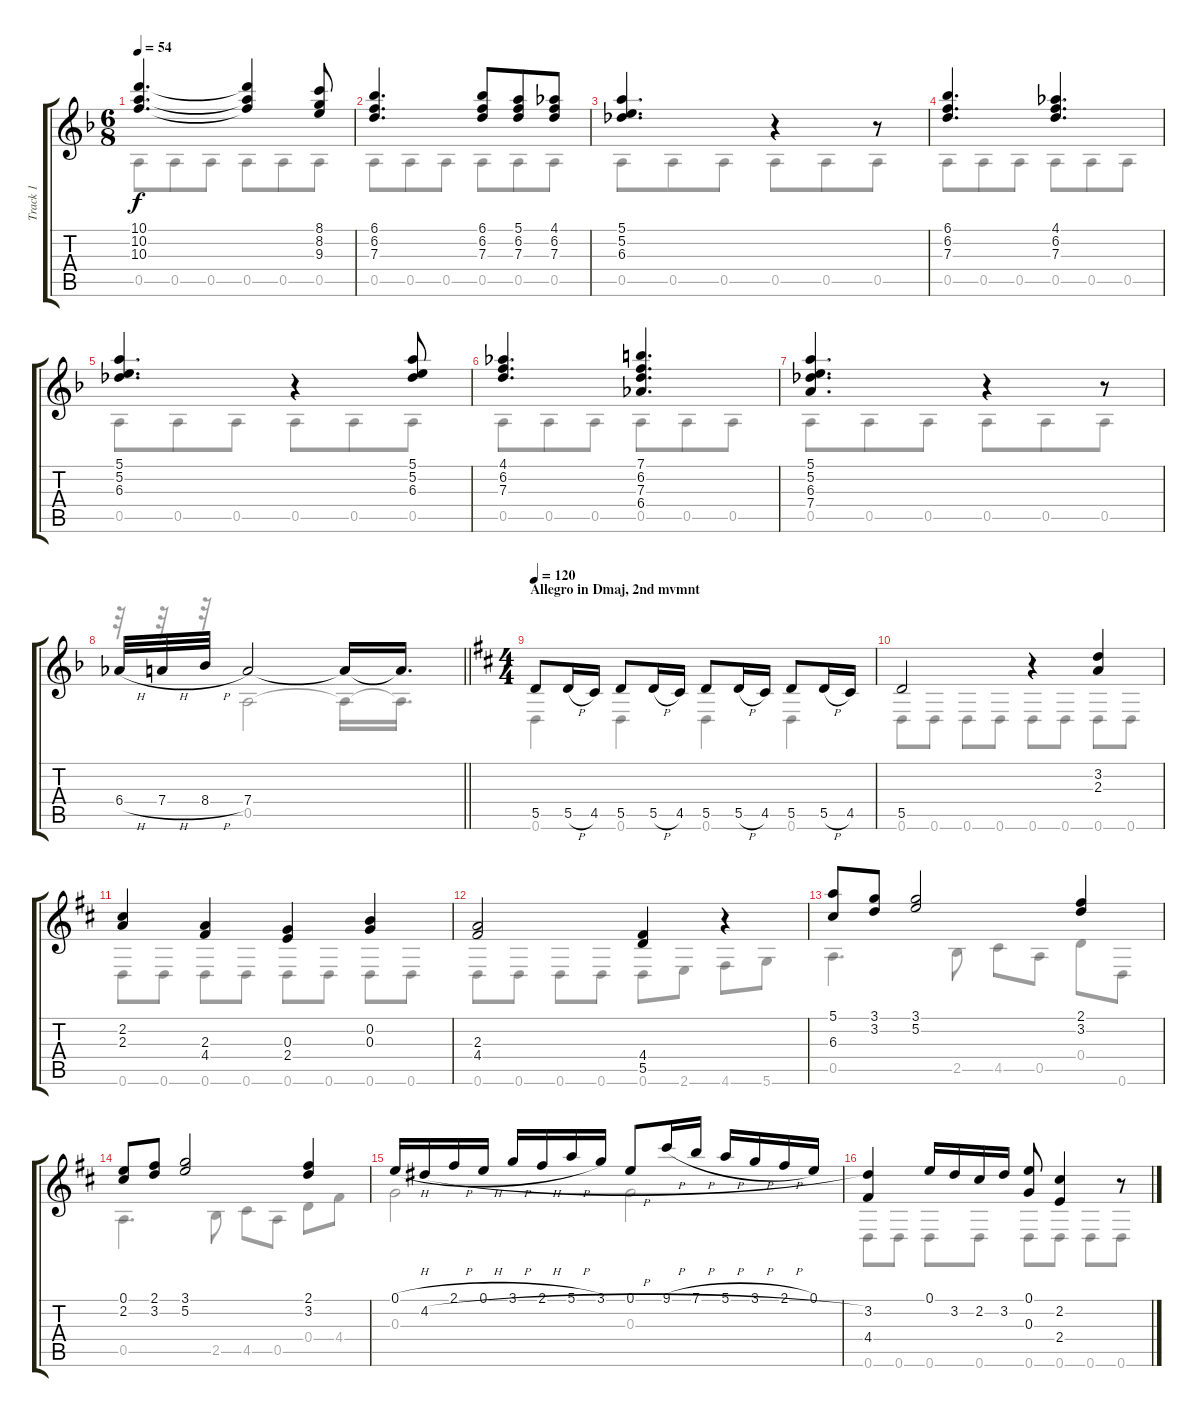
\track ("Track 1" "Track 1") {instrument acousticguitarnylon}
\staff {score tabs}
\tuning (E4 B3 G3 D3 A2 D2) {hide}
\voice
\ts (6 8)
\tempo 54
\clef g2
\ks dminor
(10.1 10.2 10.3).4{d dy f} (10.1{t} 10.2{t} 10.3{t}).4 (8.1 8.2 9.3).8 |
(6.1 6.2 7.3).4{d} (6.1 6.2 7.3).8 (5.1 6.2 7.3).8 (4.1 6.2 7.3).8 |
(5.1 5.2 6.3).4{d} r.4 r.8 |
(6.1 6.2 7.3).4{d} (4.1 6.2 7.3).4{d} |
(5.1 5.2 6.3).4{d} r.4 (5.1 5.2 6.3).8 |
(4.1 6.2 7.3).4{d} (7.1 6.2 7.3 6.4).4{d} |
(5.1 5.2 6.3 7.4).4{d} r.4 r.8 |
\barLineRight lightlight
6.4{h}.32 7.4{h}.32 8.4{h}.32 7.4.2 7.4{t}.16 7.4{t}.16{d} |
\ts (4 4)
\section ("" "Allegro in Dmaj, 2nd mvmnt")
\tempo 120
\ks d
5.5.8 5.5{h}.16 4.5.16 5.5.8 5.5{h}.16 4.5.16 5.5.8 5.5{h}.16 4.5.16 5.5.8 5.5{h}.16 4.5.16 |
5.5.2 r.4 (3.2 2.3).4 |
(2.2 2.3).4 (2.3 4.4).4 (0.3 2.4).4 (0.2 0.3).4 |
(2.3 4.4).2 (4.4 5.5).4 r.4 |
(5.1 6.3).8 (3.1 3.2).8 (3.1 5.2).2 (2.1 3.2).4 |
(0.1 2.2).8 (2.1 3.2).8 (3.1 5.2).2 (2.1 3.2).4 |
0.1{h}.16 4.2{h}.16 2.1{h}.16 0.1{h}.16 3.1{h}.16 2.1{h}.16 5.1{h}.16 3.1.16 0.1.8 9.1{h}.16 7.1{h}.16 5.1{h}.16 3.1{h}.16 2.1{h}.16 0.1.16 |
(3.2 4.4).4 0.1.16 3.2.16 2.2.16 3.2.16 (0.1 0.3).8 (2.2 2.4).4 r.8
\voice
\clef g2
\ottava regular
\simile none
\ks dminor
0.5.8{dy f} 0.5.8 0.5.8 0.5.8 0.5.8 0.5.8 |
0.5.8 0.5.8 0.5.8 0.5.8 0.5.8 0.5.8 |
0.5.8 0.5.8 0.5.8 0.5.8 0.5.8 0.5.8 |
0.5.8 0.5.8 0.5.8 0.5.8 0.5.8 0.5.8 |
0.5.8 0.5.8 0.5.8 0.5.8 0.5.8 0.5.8 |
0.5.8 0.5.8 0.5.8 0.5.8 0.5.8 0.5.8 |
0.5.8 0.5.8 0.5.8 0.5.8 0.5.8 0.5.8 |
\barLineRight lightlight
r.32 r.32 r.32 0.5.2 0.5{t}.16 0.5{t}.16{d} |
\ks d
0.6.4 0.6.4 0.6.4 0.6.4 |
0.6.8 0.6.8 0.6.8 0.6.8 0.6.8 0.6.8 0.6.8 0.6.8 |
0.6.8 0.6.8 0.6.8 0.6.8 0.6.8 0.6.8 0.6.8 0.6.8 |
0.6.8 0.6.8 0.6.8 0.6.8 0.6.8 2.6.8 4.6.8 5.6.8 |
0.5.4{d} 2.5.8 4.5.8 0.5.8 0.4.8 0.6.8 |
0.5.4{d} 2.5.8 4.5.8 0.5.8 0.4.8 4.4.8 |
0.3.2 0.3.2 |
0.6.8 0.6.8 0.6.8 0.6.8 0.6.8 0.6.8 0.6.8 0.6.8
